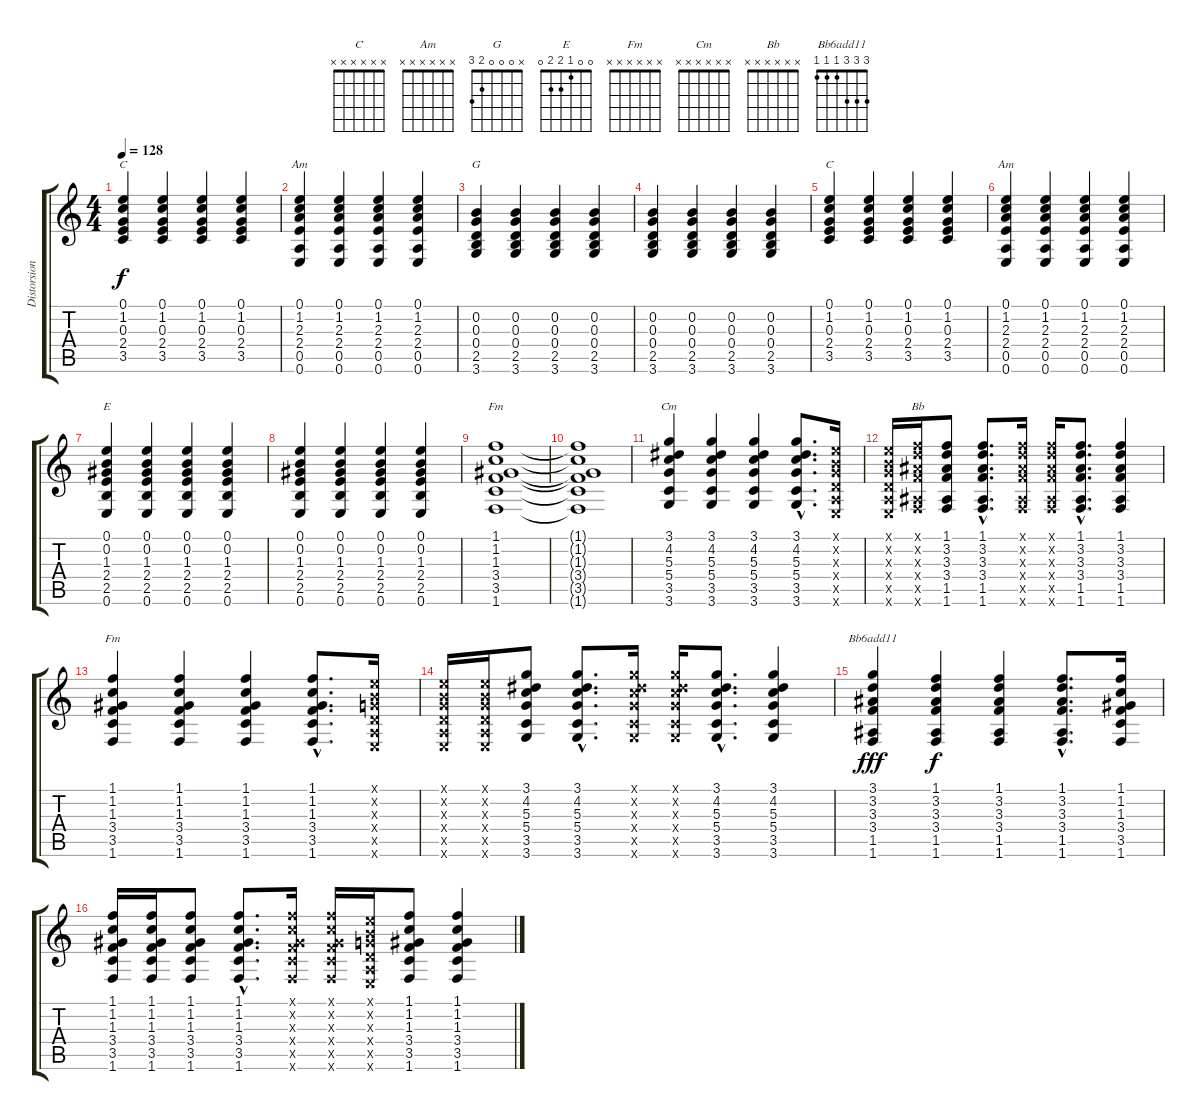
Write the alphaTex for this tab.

\track ("Distorsion" "Distorsion") {instrument distortionguitar}
\staff {score tabs}
\tuning (E4 B3 G3 D3 A2 E2) {hide}
\chord ("C" 0 1 0 2 3 x)
\chord ("Am" 0 1 2 2 0 0)
\chord ("G" x 0 0 0 2 3)
\chord ("C" x x x x x x) {firstfret 0}
\chord ("Am" x x x x x x) {firstfret 0}
\chord ("E" 0 0 1 2 2 0)
\chord ("Fm" 1 1 1 3 3 1)
\chord ("Cm" x x x x x x) {firstfret 0}
\chord ("Bb" x x x x x x) {firstfret 0}
\chord ("Fm" x x x x x x) {firstfret 0}
\chord ("Bb6add11" 3 3 3 1 1 1)
\ts (4 4)
\tempo 128
\clef g2
\ks c
(0.1 1.2 0.3 2.4 3.5).4{ch "C" dy f volume 6} (0.1 1.2 0.3 2.4 3.5).4 (0.1 1.2 0.3 2.4 3.5).4 (0.1 1.2 0.3 2.4 3.5).4 |
(0.1 1.2 2.3 2.4 0.5 0.6).4{ch "Am"} (0.1 1.2 2.3 2.4 0.5 0.6).4 (0.1 1.2 2.3 2.4 0.5 0.6).4 (0.1 1.2 2.3 2.4 0.5 0.6).4 |
(0.2 0.3 0.4 2.5 3.6).4{ch "G"} (0.2 0.3 0.4 2.5 3.6).4 (0.2 0.3 0.4 2.5 3.6).4 (0.2 0.3 0.4 2.5 3.6).4 |
(0.2 0.3 0.4 2.5 3.6).4 (0.2 0.3 0.4 2.5 3.6).4 (0.2 0.3 0.4 2.5 3.6).4 (0.2 0.3 0.4 2.5 3.6).4 |
(0.1 1.2 0.3 2.4 3.5).4{ch "C"} (0.1 1.2 0.3 2.4 3.5).4 (0.1 1.2 0.3 2.4 3.5).4 (0.1 1.2 0.3 2.4 3.5).4 |
(0.1 1.2 2.3 2.4 0.5 0.6).4{ch "Am"} (0.1 1.2 2.3 2.4 0.5 0.6).4 (0.1 1.2 2.3 2.4 0.5 0.6).4 (0.1 1.2 2.3 2.4 0.5 0.6).4 |
(0.1 0.2 1.3 2.4 2.5 0.6).4{ch "E"} (0.1 0.2 1.3 2.4 2.5 0.6).4 (0.1 0.2 1.3 2.4 2.5 0.6).4 (0.1 0.2 1.3 2.4 2.5 0.6).4 |
(0.1 0.2 1.3 2.4 2.5 0.6).4 (0.1 0.2 1.3 2.4 2.5 0.6).4 (0.1 0.2 1.3 2.4 2.5 0.6).4 (0.1 0.2 1.3 2.4 2.5 0.6).4 |
(1.1 1.2 1.3 3.4 3.5 1.6).1{ch "Fm" instrument electricguitarclean} |
(1.1{t} 1.2{t} 1.3{t} 3.4{t} 3.5{t} 1.6{t}).1 |
(3.1 4.2 5.3 5.4 3.5 3.6).4{ch "Cm" volume 8 instrument distortionguitar} (3.1 4.2 5.3 5.4 3.5 3.6).4 (3.1 4.2 5.3 5.4 3.5 3.6).4 (3.1{hac} 4.2{hac} 5.3{hac} 5.4{hac} 3.5{hac} 3.6{hac}).8{d} (0.1{x} 0.2{x} 0.3{x} 0.4{x} 0.5{x} 0.6{x}).16 |
(0.1{x} 0.2{x} 0.3{x} 0.4{x} 0.5{x} 0.6{x}).16 (1.1{x} 3.2{x} 3.3{x} 3.4{x} 1.5{x} 1.6{x}).16{ch "Bb"} (1.1 3.2 3.3 3.4 1.5 1.6).8 (1.1{hac} 3.2{hac} 3.3{hac} 3.4{hac} 1.5{hac} 1.6{hac}).8{d} (1.1{x} 3.2{x} 3.3{x} 3.4{x} 1.5{x} 1.6{x}).16 (1.1{x} 3.2{x} 3.3{x} 3.4{x} 1.5{x} 1.6{x}).16 (1.1{hac} 3.2{hac} 3.3{hac} 3.4{hac} 1.5{hac} 1.6{hac}).8{d} (1.1 3.2 3.3 3.4 1.5 1.6).4 |
(1.1 1.2 1.3 3.4 3.5 1.6).4{ch "Fm"} (1.1 1.2 1.3 3.4 3.5 1.6).4 (1.1 1.2 1.3 3.4 3.5 1.6).4 (1.1{hac} 1.2{hac} 1.3{hac} 3.4{hac} 3.5{hac} 1.6{hac}).8{d} (0.1{x} 0.2{x} 0.3{x} 0.4{x} 0.5{x} 0.6{x}).16 |
(0.1{x} 0.2{x} 0.3{x} 0.4{x} 0.5{x} 0.6{x}).16 (0.1{x} 0.2{x} 0.3{x} 0.4{x} 0.5{x} 0.6{x}).16 (3.1 4.2 5.3 5.4 3.5 3.6).8 (3.1{hac} 4.2{hac} 5.3{hac} 5.4{hac} 3.5{hac} 3.6{hac}).8{d} (3.1{x} 4.2{x} 5.3{x} 5.4{x} 3.5{x} 3.6{x}).16 (3.1{x} 4.2{x} 5.3{x} 5.4{x} 3.5{x} 3.6{x}).16 (3.1{hac} 4.2{hac} 5.3{hac} 5.4{hac} 3.5{hac} 3.6{hac}).8{d} (3.1 4.2 5.3 5.4 3.5 3.6).4 |
(3.1 3.2 3.3 3.4 1.5 1.6).4{ch "Bb6add11" dy fff} (1.1 3.2 3.3 3.4 1.5 1.6).4{dy f} (1.1 3.2 3.3 3.4 1.5 1.6).4 (1.1{hac} 3.2{hac} 3.3{hac} 3.4{hac} 1.5{hac} 1.6{hac}).8{d} (1.1 1.2 1.3 3.4 3.5 1.6).16 |
(1.1 1.2 1.3 3.4 3.5 1.6).16 (1.1 1.2 1.3 3.4 3.5 1.6).16 (1.1 1.2 1.3 3.4 3.5 1.6).8 (1.1{hac} 1.2{hac} 1.3{hac} 3.4{hac} 3.5{hac} 1.6{hac}).8{d} (1.1{x} 1.2{x} 1.3{x} 3.4{x} 3.5{x} 1.6{x}).16 (1.1{x} 1.2{x} 1.3{x} 3.4{x} 3.5{x} 1.6{x}).16 (0.1{x} 0.2{x} 0.3{x} 0.4{x} 0.5{x} 0.6{x}).16 (1.1 1.2 1.3 3.4 3.5 1.6).8 (1.1 1.2 1.3 3.4 3.5 1.6).4
